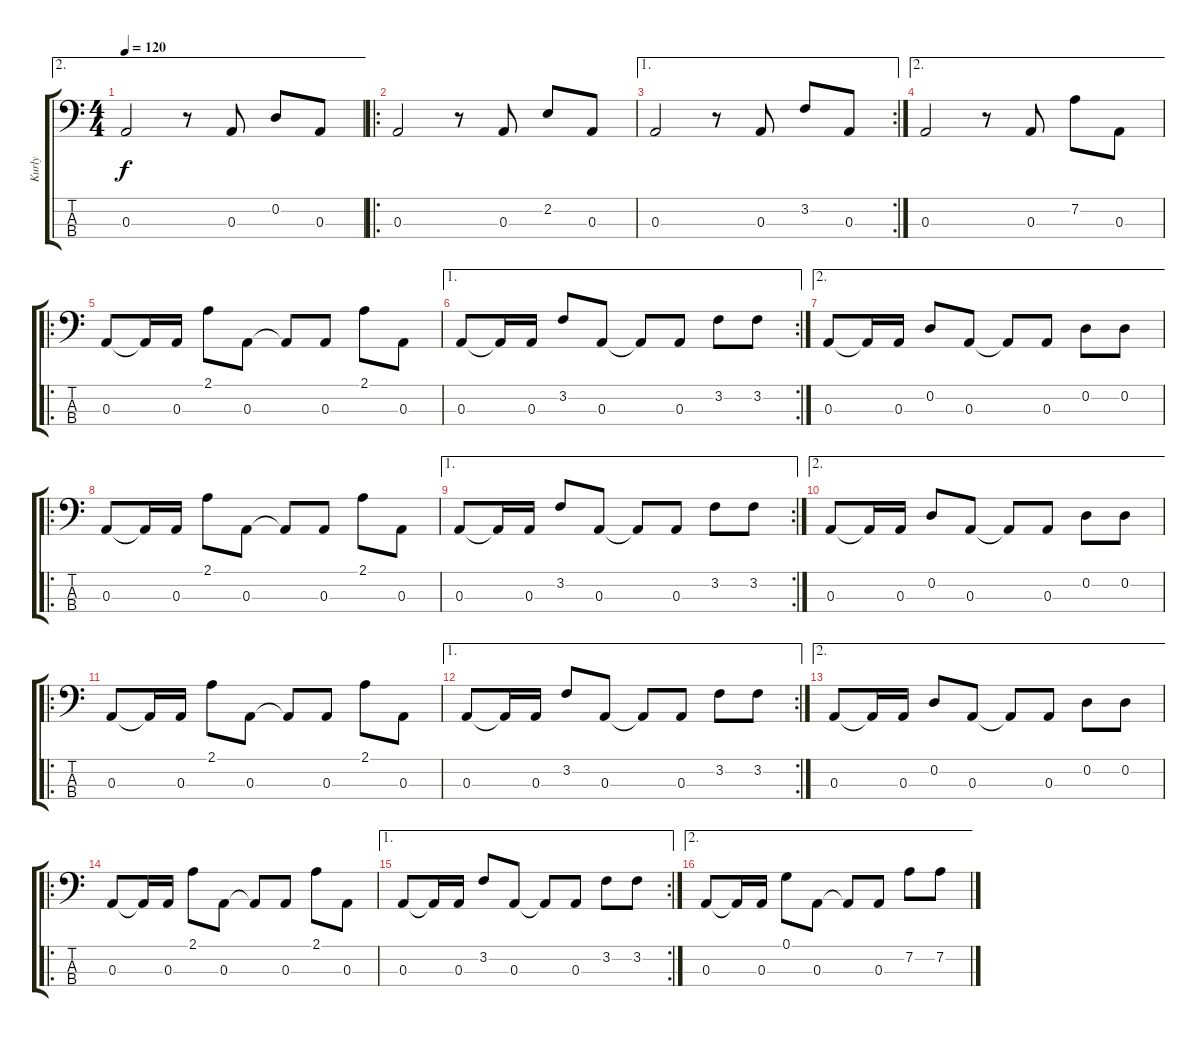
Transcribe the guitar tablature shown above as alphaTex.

\track ("Kurly" "Kurly") {instrument electricbassfinger}
\staff {score tabs}
\tuning (G2 D2 A1 E1) {hide}
\ae 2
\ts (4 4)
\tempo 120
\clef f4
\ks c
0.3.2{dy f} r.8 0.3.8 0.2.8 0.3.8 |
\ro
0.3.2 r.8 0.3.8 2.2.8 0.3.8 |
\ae 1
\rc 2
0.3.2 r.8 0.3.8 3.2.8 0.3.8 |
\ae 2
0.3.2 r.8 0.3.8 7.2.8 0.3.8 |
\ro
0.3.8{instrument slapbass1} 0.3{t}.16 0.3.16 2.1.8 0.3.8 0.3{t}.8 0.3.8 2.1.8 0.3.8 |
\ae 1
\rc 2
0.3.8{instrument slapbass1} 0.3{t}.16 0.3.16 3.2.8 0.3.8 0.3{t}.8 0.3.8 3.2.8 3.2.8 |
\ae 2
0.3.8{instrument slapbass1} 0.3{t}.16 0.3.16 0.2.8 0.3.8 0.3{t}.8 0.3.8 0.2.8 0.2.8 |
\ro
0.3.8{instrument slapbass1} 0.3{t}.16 0.3.16 2.1.8 0.3.8 0.3{t}.8 0.3.8 2.1.8 0.3.8 |
\ae 1
\rc 2
0.3.8{instrument slapbass1} 0.3{t}.16 0.3.16 3.2.8 0.3.8 0.3{t}.8 0.3.8 3.2.8 3.2.8 |
\ae 2
0.3.8{instrument slapbass1} 0.3{t}.16 0.3.16 0.2.8 0.3.8 0.3{t}.8 0.3.8 0.2.8 0.2.8 |
\ro
0.3.8{instrument slapbass1} 0.3{t}.16 0.3.16 2.1.8 0.3.8 0.3{t}.8 0.3.8 2.1.8 0.3.8 |
\ae 1
\rc 2
0.3.8{instrument slapbass1} 0.3{t}.16 0.3.16 3.2.8 0.3.8 0.3{t}.8 0.3.8 3.2.8 3.2.8 |
\ae 2
0.3.8{instrument slapbass1} 0.3{t}.16 0.3.16 0.2.8 0.3.8 0.3{t}.8 0.3.8 0.2.8 0.2.8 |
\ro
0.3.8{instrument slapbass1} 0.3{t}.16 0.3.16 2.1.8 0.3.8 0.3{t}.8 0.3.8 2.1.8 0.3.8 |
\ae 1
\rc 2
0.3.8{instrument slapbass1} 0.3{t}.16 0.3.16 3.2.8 0.3.8 0.3{t}.8 0.3.8 3.2.8 3.2.8 |
\ae 2
0.3.8{instrument slapbass1} 0.3{t}.16 0.3.16 0.1.8 0.3.8 0.3{t}.8 0.3.8 7.2.8 7.2.8
